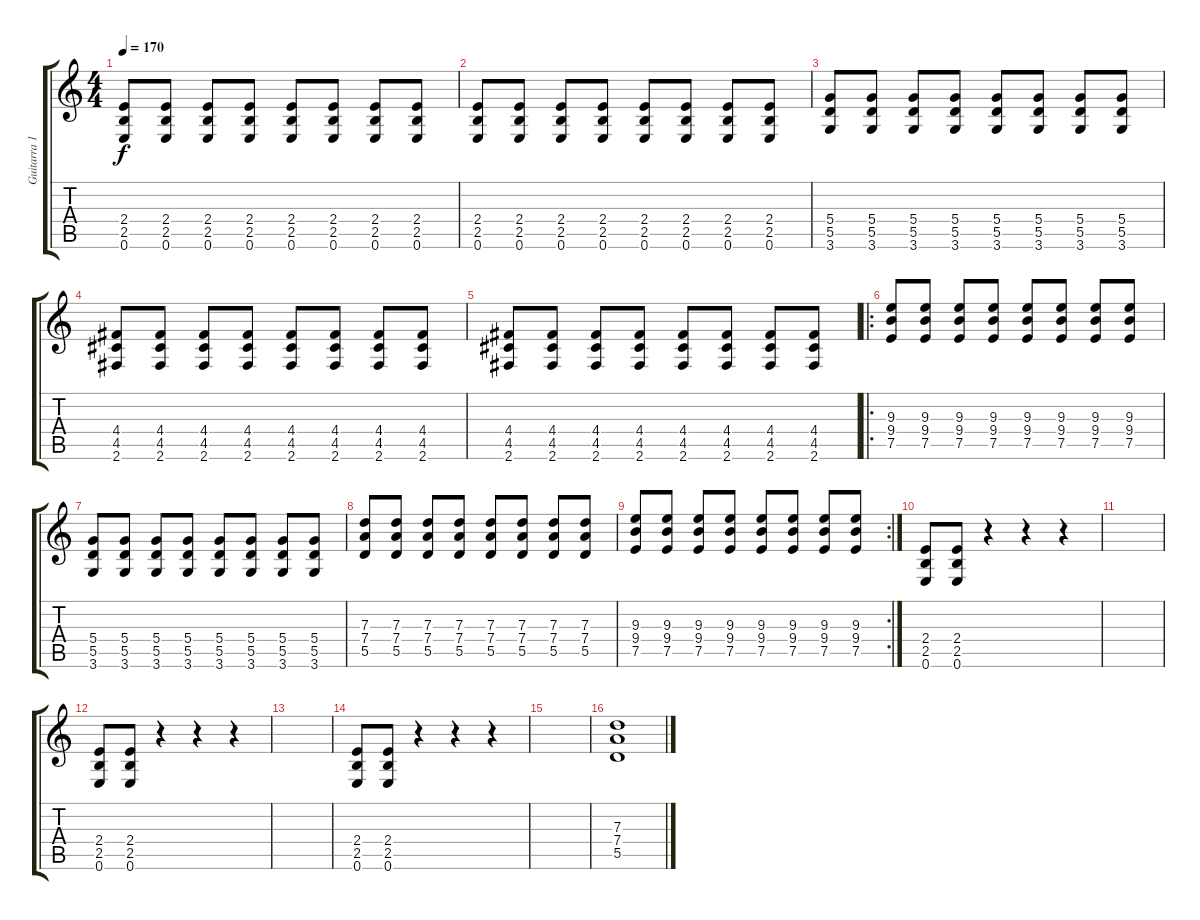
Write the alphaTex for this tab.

\track ("Guitarra 1" "Guitarra 1") {instrument distortionguitar}
\staff {score tabs}
\tuning (E4 B3 G3 D3 A2 E2) {hide}
\ts (4 4)
\tempo 170
\clef g2
\ks c
(2.4 2.5 0.6).8{dy f} (2.4 2.5 0.6).8 (2.4 2.5 0.6).8 (2.4 2.5 0.6).8 (2.4 2.5 0.6).8 (2.4 2.5 0.6).8 (2.4 2.5 0.6).8 (2.4 2.5 0.6).8 |
(2.4 2.5 0.6).8 (2.4 2.5 0.6).8 (2.4 2.5 0.6).8 (2.4 2.5 0.6).8 (2.4 2.5 0.6).8 (2.4 2.5 0.6).8 (2.4 2.5 0.6).8 (2.4 2.5 0.6).8 |
(5.4 5.5 3.6).8 (5.4 5.5 3.6).8 (5.4 5.5 3.6).8 (5.4 5.5 3.6).8 (5.4 5.5 3.6).8 (5.4 5.5 3.6).8 (5.4 5.5 3.6).8 (5.4 5.5 3.6).8 |
(4.4 4.5 2.6).8 (4.4 4.5 2.6).8 (4.4 4.5 2.6).8 (4.4 4.5 2.6).8 (4.4 4.5 2.6).8 (4.4 4.5 2.6).8 (4.4 4.5 2.6).8 (4.4 4.5 2.6).8 |
(4.4 4.5 2.6).8 (4.4 4.5 2.6).8 (4.4 4.5 2.6).8 (4.4 4.5 2.6).8 (4.4 4.5 2.6).8 (4.4 4.5 2.6).8 (4.4 4.5 2.6).8 (4.4 4.5 2.6).8 |
\ro
(9.3 9.4 7.5).8 (9.3 9.4 7.5).8 (9.3 9.4 7.5).8 (9.3 9.4 7.5).8 (9.3 9.4 7.5).8 (9.3 9.4 7.5).8 (9.3 9.4 7.5).8 (9.3 9.4 7.5).8 |
(5.4 5.5 3.6).8 (5.4 5.5 3.6).8 (5.4 5.5 3.6).8 (5.4 5.5 3.6).8 (5.4 5.5 3.6).8 (5.4 5.5 3.6).8 (5.4 5.5 3.6).8 (5.4 5.5 3.6).8 |
(7.3 7.4 5.5).8 (7.3 7.4 5.5).8 (7.3 7.4 5.5).8 (7.3 7.4 5.5).8 (7.3 7.4 5.5).8 (7.3 7.4 5.5).8 (7.3 7.4 5.5).8 (7.3 7.4 5.5).8 |
\rc 2
(9.3 9.4 7.5).8 (9.3 9.4 7.5).8 (9.3 9.4 7.5).8 (9.3 9.4 7.5).8 (9.3 9.4 7.5).8 (9.3 9.4 7.5).8 (9.3 9.4 7.5).8 (9.3 9.4 7.5).8 |
(2.4 2.5 0.6).8 (2.4 2.5 0.6).8 r.4 r.4 r.4 |
|
(2.4 2.5 0.6).8 (2.4 2.5 0.6).8 r.4 r.4 r.4 |
|
(2.4 2.5 0.6).8 (2.4 2.5 0.6).8 r.4 r.4 r.4 |
|
(7.3 7.4 5.5).1
